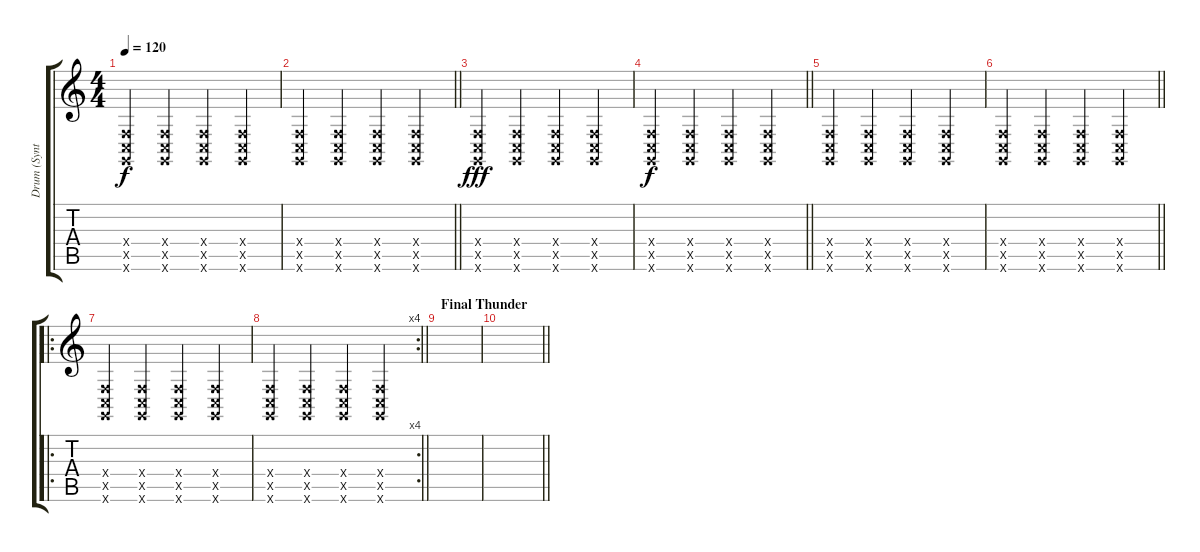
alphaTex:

\track ("Drum (Synth)" "Drum (Synt") {instrument synthdrum}
\staff {score tabs}
\tuning (E4 B3 G3 D3 A2 E2) {hide}
\ts (4 4)
\tempo 120
\clef g2
\ks c
(3.4{x} 3.5{x} 3.6{x}).4{dy f} (3.4{x} 3.5{x} 3.6{x}).4 (3.4{x} 3.5{x} 3.6{x}).4 (3.4{x} 3.5{x} 3.6{x}).4 |
\barLineRight lightlight
(3.4{x} 3.5{x} 3.6{x}).4 (3.4{x} 3.5{x} 3.6{x}).4 (3.4{x} 3.5{x} 3.6{x}).4 (3.4{x} 3.5{x} 3.6{x}).4 |
(3.4{x} 3.5{x} 3.6{x}).4{dy fff} (3.4{x} 3.5{x} 3.6{x}).4 (3.4{x} 3.5{x} 3.6{x}).4 (3.4{x} 3.5{x} 3.6{x}).4 |
\barLineRight lightlight
(3.4{x} 3.5{x} 3.6{x}).4{dy f} (3.4{x} 3.5{x} 3.6{x}).4 (3.4{x} 3.5{x} 3.6{x}).4 (3.4{x} 3.5{x} 3.6{x}).4 |
(3.4{x} 3.5{x} 3.6{x}).4 (3.4{x} 3.5{x} 3.6{x}).4 (3.4{x} 3.5{x} 3.6{x}).4 (3.4{x} 3.5{x} 3.6{x}).4 |
\barLineRight lightlight
(3.4{x} 3.5{x} 3.6{x}).4 (3.4{x} 3.5{x} 3.6{x}).4 (3.4{x} 3.5{x} 3.6{x}).4 (3.4{x} 3.5{x} 3.6{x}).4 |
\ro
(3.4{x} 3.5{x} 3.6{x}).4 (3.4{x} 3.5{x} 3.6{x}).4 (3.4{x} 3.5{x} 3.6{x}).4 (3.4{x} 3.5{x} 3.6{x}).4 |
\rc 4
\barLineRight lightlight
(3.4{x} 3.5{x} 3.6{x}).4 (3.4{x} 3.5{x} 3.6{x}).4 (3.4{x} 3.5{x} 3.6{x}).4 (3.4{x} 3.5{x} 3.6{x}).4 |
\section ("" "Final Thunder")
|
\barLineRight lightlight
